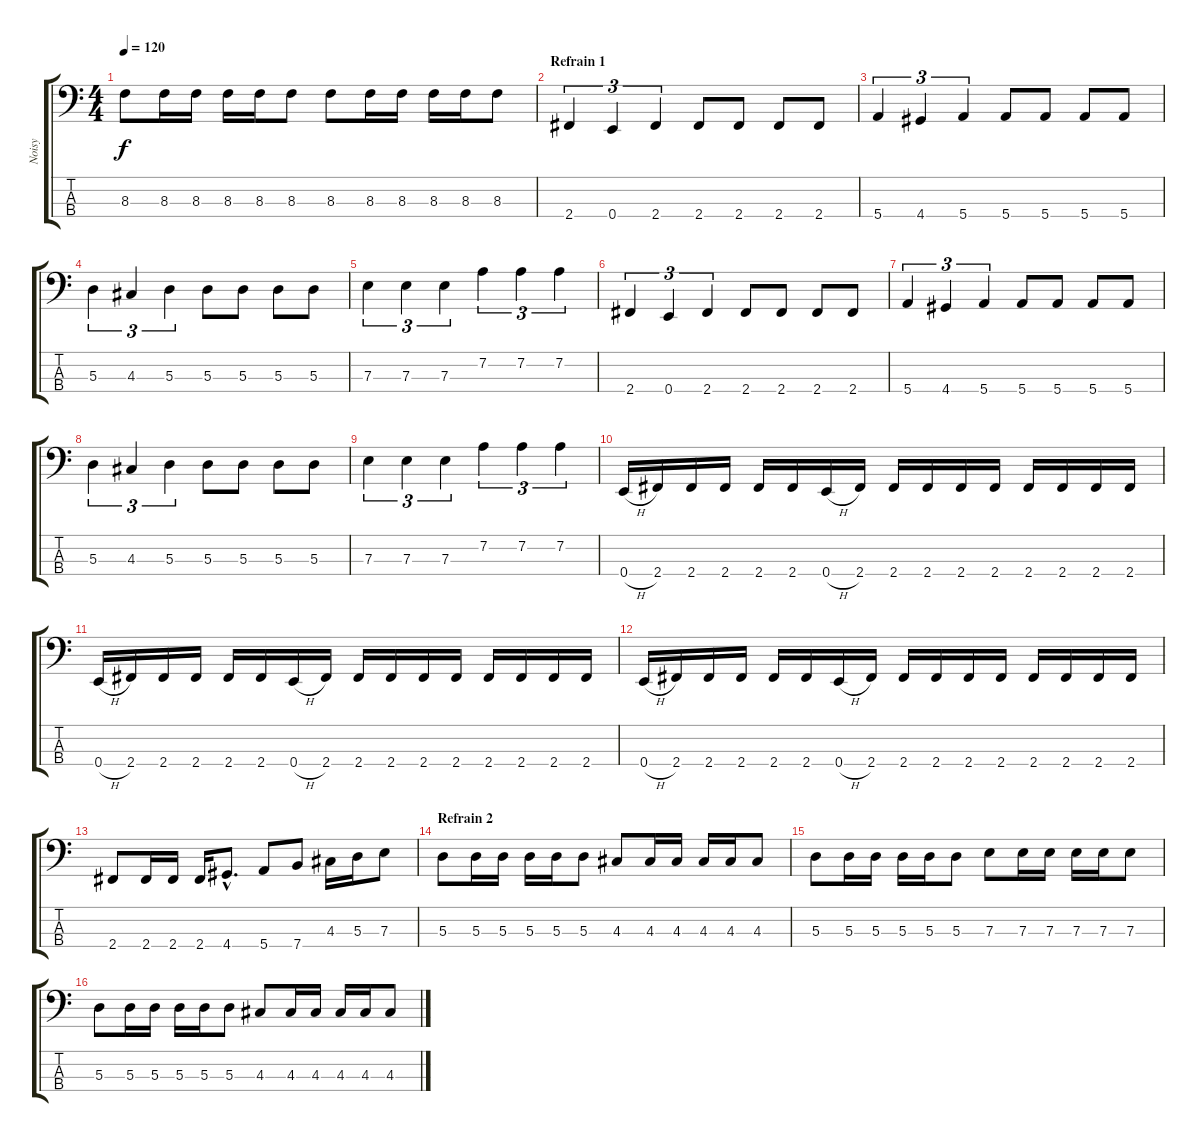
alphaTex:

\track ("Noisy" "Noisy") {instrument electricbassfinger}
\staff {score tabs}
\tuning (G2 D2 A1 E1) {hide}
\ts (4 4)
\tempo 120
\clef f4
\ks c
8.3.8{dy f} 8.3.16 8.3.16 8.3.16 8.3.16 8.3.8 8.3.8 8.3.16 8.3.16 8.3.16 8.3.16 8.3.8 |
\section ("" "Refrain 1")
2.4.4{tu (3 2)} 0.4.4{tu (3 2)} 2.4.4{tu (3 2)} 2.4.8 2.4.8 2.4.8 2.4.8 |
5.4.4{tu (3 2)} 4.4.4{tu (3 2)} 5.4.4{tu (3 2)} 5.4.8 5.4.8 5.4.8 5.4.8 |
5.3.4{tu (3 2)} 4.3.4{tu (3 2)} 5.3.4{tu (3 2)} 5.3.8 5.3.8 5.3.8 5.3.8 |
7.3.4{tu (3 2)} 7.3.4{tu (3 2)} 7.3.4{tu (3 2)} 7.2.4{tu (3 2)} 7.2.4{tu (3 2)} 7.2.4{tu (3 2)} |
2.4.4{tu (3 2)} 0.4.4{tu (3 2)} 2.4.4{tu (3 2)} 2.4.8 2.4.8 2.4.8 2.4.8 |
5.4.4{tu (3 2)} 4.4.4{tu (3 2)} 5.4.4{tu (3 2)} 5.4.8 5.4.8 5.4.8 5.4.8 |
5.3.4{tu (3 2)} 4.3.4{tu (3 2)} 5.3.4{tu (3 2)} 5.3.8 5.3.8 5.3.8 5.3.8 |
7.3.4{tu (3 2)} 7.3.4{tu (3 2)} 7.3.4{tu (3 2)} 7.2.4{tu (3 2)} 7.2.4{tu (3 2)} 7.2.4{tu (3 2)} |
0.4{h}.16 2.4.16 2.4.16 2.4.16 2.4.16 2.4.16 0.4{h}.16 2.4.16 2.4.16 2.4.16 2.4.16 2.4.16 2.4.16 2.4.16 2.4.16 2.4.16 |
0.4{h}.16 2.4.16 2.4.16 2.4.16 2.4.16 2.4.16 0.4{h}.16 2.4.16 2.4.16 2.4.16 2.4.16 2.4.16 2.4.16 2.4.16 2.4.16 2.4.16 |
0.4{h}.16 2.4.16 2.4.16 2.4.16 2.4.16 2.4.16 0.4{h}.16 2.4.16 2.4.16 2.4.16 2.4.16 2.4.16 2.4.16 2.4.16 2.4.16 2.4.16 |
2.4.8 2.4.16 2.4.16 2.4.16 4.4{hac}.8{d} 5.4.8 7.4.8 4.3.16 5.3.16 7.3.8 |
\section ("" "Refrain 2")
5.3.8 5.3.16 5.3.16 5.3.16 5.3.16 5.3.8 4.3.8 4.3.16 4.3.16 4.3.16 4.3.16 4.3.8 |
5.3.8 5.3.16 5.3.16 5.3.16 5.3.16 5.3.8 7.3.8 7.3.16 7.3.16 7.3.16 7.3.16 7.3.8 |
5.3.8 5.3.16 5.3.16 5.3.16 5.3.16 5.3.8 4.3.8 4.3.16 4.3.16 4.3.16 4.3.16 4.3.8
